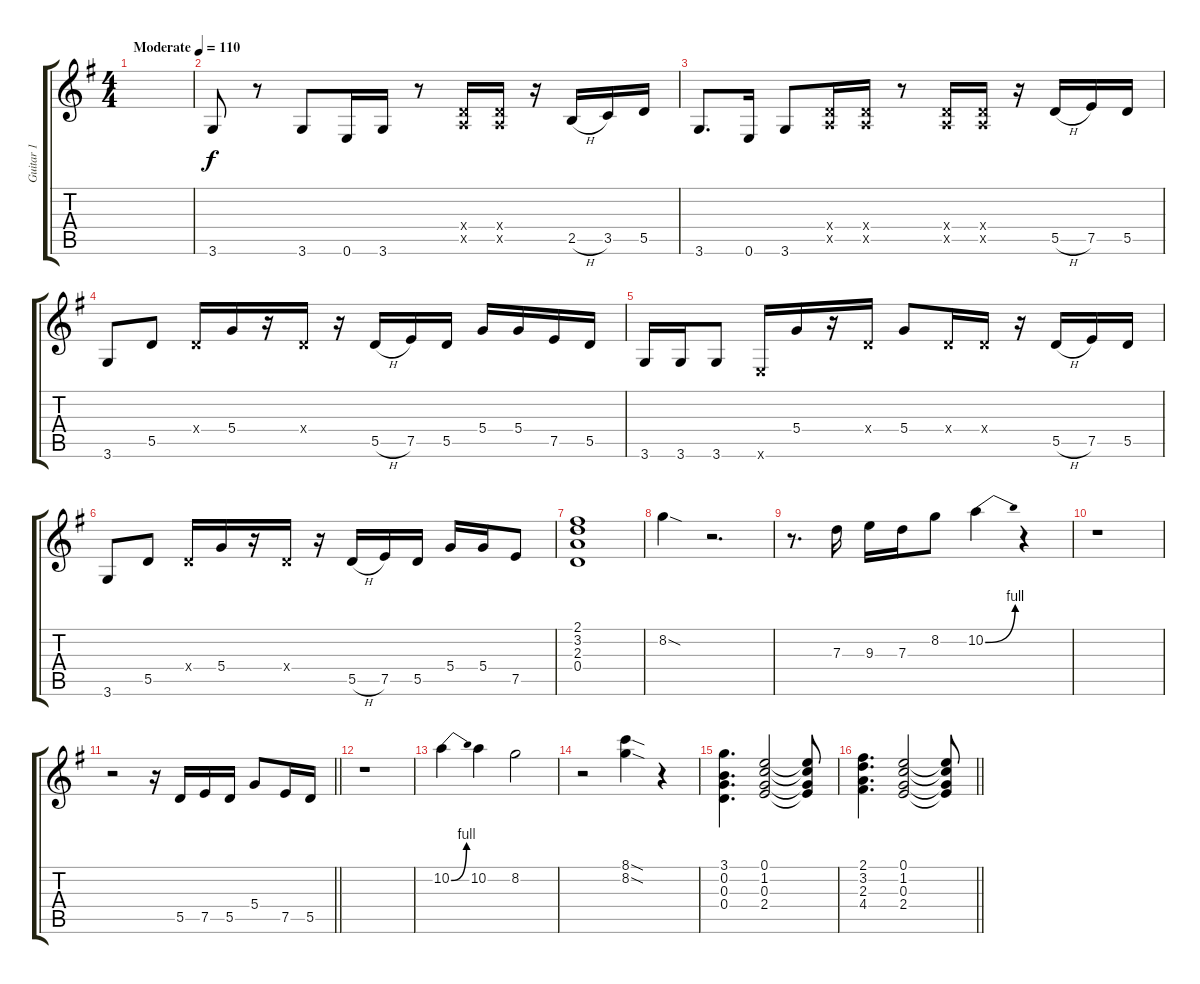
\track ("Guitar 1" "Guitar 1") {instrument overdrivenguitar}
\staff {score tabs}
\tuning (E4 B3 G3 D3 A2 E2) {hide}
\ts (4 4)
\tempo (110 "Moderate")
\clef g2
\ks g
|
3.6.8 r.8 3.6.8 0.6.16 3.6.16 r.8 (0.4{x} 0.5{x}).16 (0.4{x} 0.5{x}).16 r.16 2.5{h}.16 3.5.16 5.5.16 |
3.6.8{d} 0.6.16 3.6.8 (0.4{x} 0.5{x}).16 (0.4{x} 0.5{x}).16 r.8 (0.4{x} 0.5{x}).16 (0.4{x} 0.5{x}).16 r.16 5.5{h}.16 7.5.16 5.5.16 |
3.6.8 5.5.8 0.4{x}.16 5.4.16 r.16 0.4{x}.16 r.16 5.5{h}.16 7.5.16 5.5.16 5.4.16 5.4.16 7.5.16 5.5.16 |
3.6.16 3.6.16 3.6.8 0.6{x}.16 5.4.16 r.16 0.4{x}.16 5.4.8 0.4{x}.16 0.4{x}.16 r.16 5.5{h}.16 7.5.16 5.5.16 |
3.6.8 5.5.8 0.4{x}.16 5.4.16 r.16 0.4{x}.16 r.16 5.5{h}.16 7.5.16 5.5.16 5.4.16 5.4.16 7.5.8 |
(2.1 3.2 2.3 0.4).1 |
8.2{sod}.4 r.2{d} |
r.8{d} 7.3.16 9.3.16 7.3.16 8.2.8 10.2{be (bend 0 0 60 4)}.4 r.4 |
r.1 |
\barLineRight lightlight
r.2 r.16 5.5.16 7.5.16 5.5.16 5.4.8 7.5.16 5.5.16 |
r.1 |
10.2{be (bend 0 0 60 4)}.4 10.2.4 8.2.2 |
r.2 (8.1{sod} 8.2{sod}).4 r.4 |
(3.1 0.2 0.3 0.4).4{d} (0.1 1.2 0.3 2.4).2 (0.1{t} 1.2{t} 0.3{t} 2.4{t}).8 |
\barLineRight lightlight
(2.1 3.2 2.3 4.4).4{d} (0.1 1.2 0.3 2.4).2 (0.1{t} 1.2{t} 0.3{t} 2.4{t}).8
